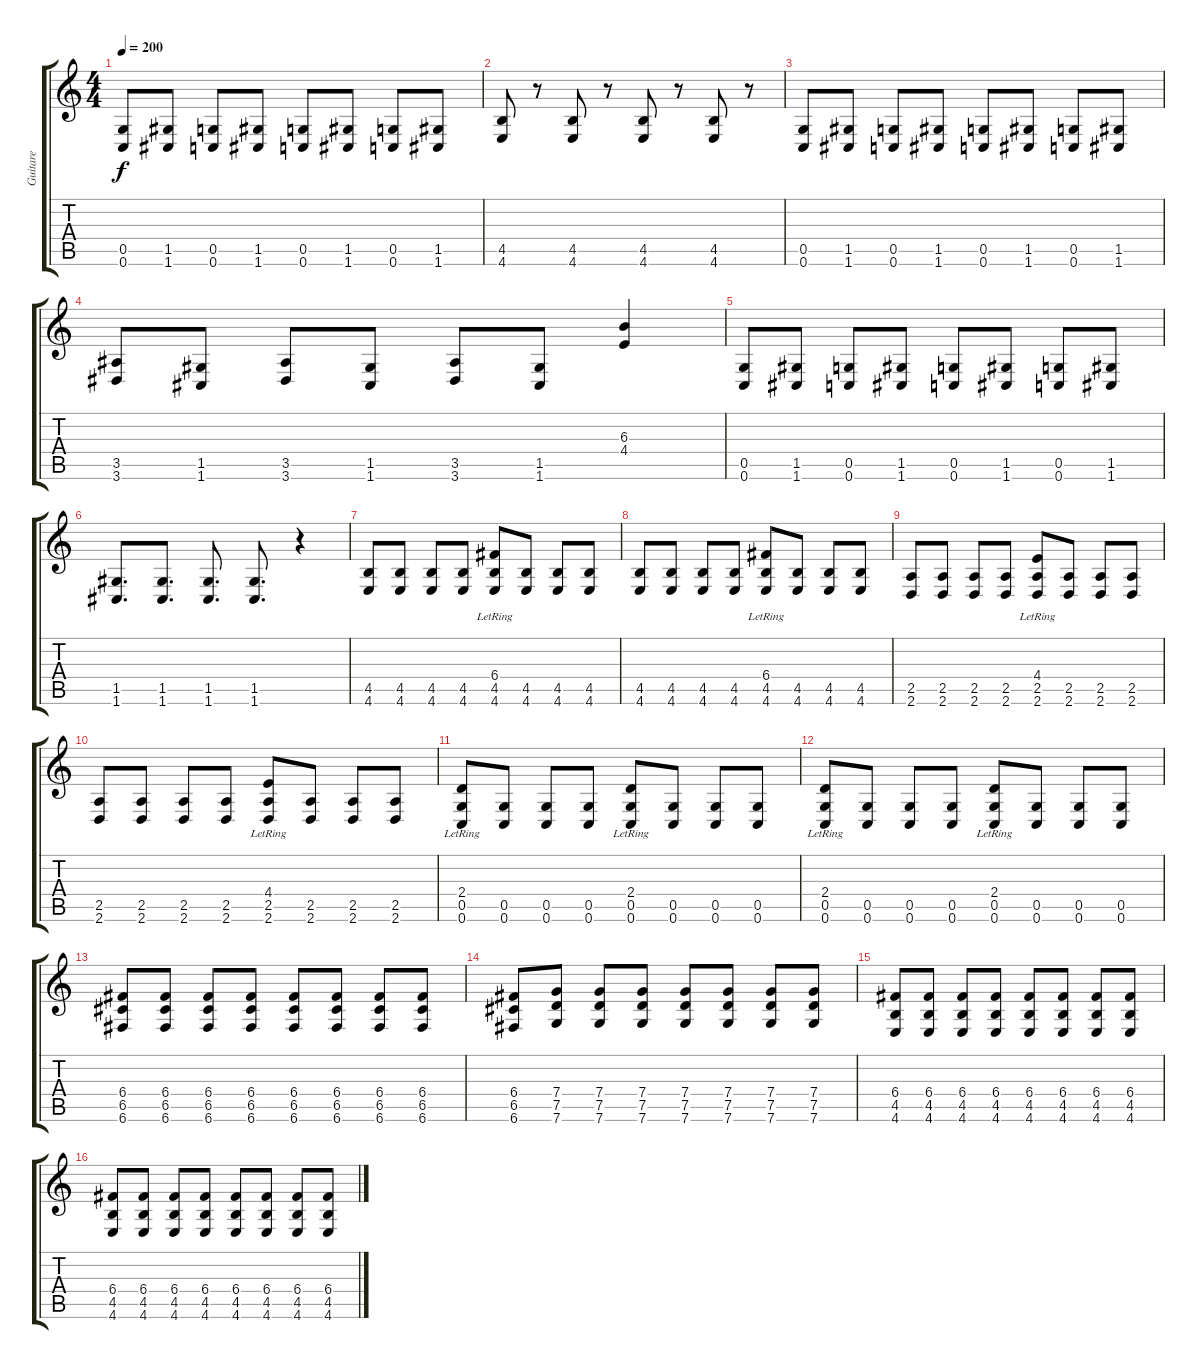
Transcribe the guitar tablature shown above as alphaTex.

\track ("Guitare" "Guitare") {instrument distortionguitar}
\staff {score tabs}
\tuning (D4 A3 F3 C3 G2 C2) {hide}
\ts (4 4)
\tempo 200
\clef g2
\ks c
(0.5 0.6).8{dy f} (1.5 1.6).8 (0.5 0.6).8 (1.5 1.6).8 (0.5 0.6).8 (1.5 1.6).8 (0.5 0.6).8 (1.5 1.6).8 |
(4.5 4.6).8 r.8 (4.5 4.6).8 r.8 (4.5 4.6).8 r.8 (4.5 4.6).8 r.8 |
(0.5 0.6).8 (1.5 1.6).8 (0.5 0.6).8 (1.5 1.6).8 (0.5 0.6).8 (1.5 1.6).8 (0.5 0.6).8 (1.5 1.6).8 |
(3.5 3.6).8 (1.5 1.6).8 (3.5 3.6).8 (1.5 1.6).8 (3.5 3.6).8 (1.5 1.6).8 (6.3 4.4).4 |
(0.5 0.6).8 (1.5 1.6).8 (0.5 0.6).8 (1.5 1.6).8 (0.5 0.6).8 (1.5 1.6).8 (0.5 0.6).8 (1.5 1.6).8 |
(1.5 1.6).8{d} (1.5 1.6).8{d} (1.5 1.6).8{d} (1.5 1.6).8{d} r.4 |
(4.5 4.6).8 (4.5 4.6).8 (4.5 4.6).8 (4.5 4.6).8 (6.4{lr} 4.5 4.6).8 (4.5 4.6).8 (4.5 4.6).8 (4.5 4.6).8 |
(4.5 4.6).8 (4.5 4.6).8 (4.5 4.6).8 (4.5 4.6).8 (6.4{lr} 4.5 4.6).8 (4.5 4.6).8 (4.5 4.6).8 (4.5 4.6).8 |
(2.5 2.6).8 (2.5 2.6).8 (2.5 2.6).8 (2.5 2.6).8 (4.4{lr} 2.5 2.6).8 (2.5 2.6).8 (2.5 2.6).8 (2.5 2.6).8 |
(2.5 2.6).8 (2.5 2.6).8 (2.5 2.6).8 (2.5 2.6).8 (4.4{lr} 2.5 2.6).8 (2.5 2.6).8 (2.5 2.6).8 (2.5 2.6).8 |
(2.4{lr} 0.5 0.6).8 (0.5 0.6).8 (0.5 0.6).8 (0.5 0.6).8 (2.4{lr} 0.5 0.6).8 (0.5 0.6).8 (0.5 0.6).8 (0.5 0.6).8 |
(2.4{lr} 0.5 0.6).8 (0.5 0.6).8 (0.5 0.6).8 (0.5 0.6).8 (2.4{lr} 0.5 0.6).8 (0.5 0.6).8 (0.5 0.6).8 (0.5 0.6).8 |
(6.4 6.5 6.6).8 (6.4 6.5 6.6).8 (6.4 6.5 6.6).8 (6.4 6.5 6.6).8 (6.4 6.5 6.6).8 (6.4 6.5 6.6).8 (6.4 6.5 6.6).8 (6.4 6.5 6.6).8 |
(6.4 6.5 6.6).8 (7.4 7.5 7.6).8 (7.4 7.5 7.6).8 (7.4 7.5 7.6).8 (7.4 7.5 7.6).8 (7.4 7.5 7.6).8 (7.4 7.5 7.6).8 (7.4 7.5 7.6).8 |
(6.4 4.5 4.6).8 (6.4 4.5 4.6).8 (6.4 4.5 4.6).8 (6.4 4.5 4.6).8 (6.4 4.5 4.6).8 (6.4 4.5 4.6).8 (6.4 4.5 4.6).8 (6.4 4.5 4.6).8 |
(6.4 4.5 4.6).8 (6.4 4.5 4.6).8 (6.4 4.5 4.6).8 (6.4 4.5 4.6).8 (6.4 4.5 4.6).8 (6.4 4.5 4.6).8 (6.4 4.5 4.6).8 (6.4 4.5 4.6).8
